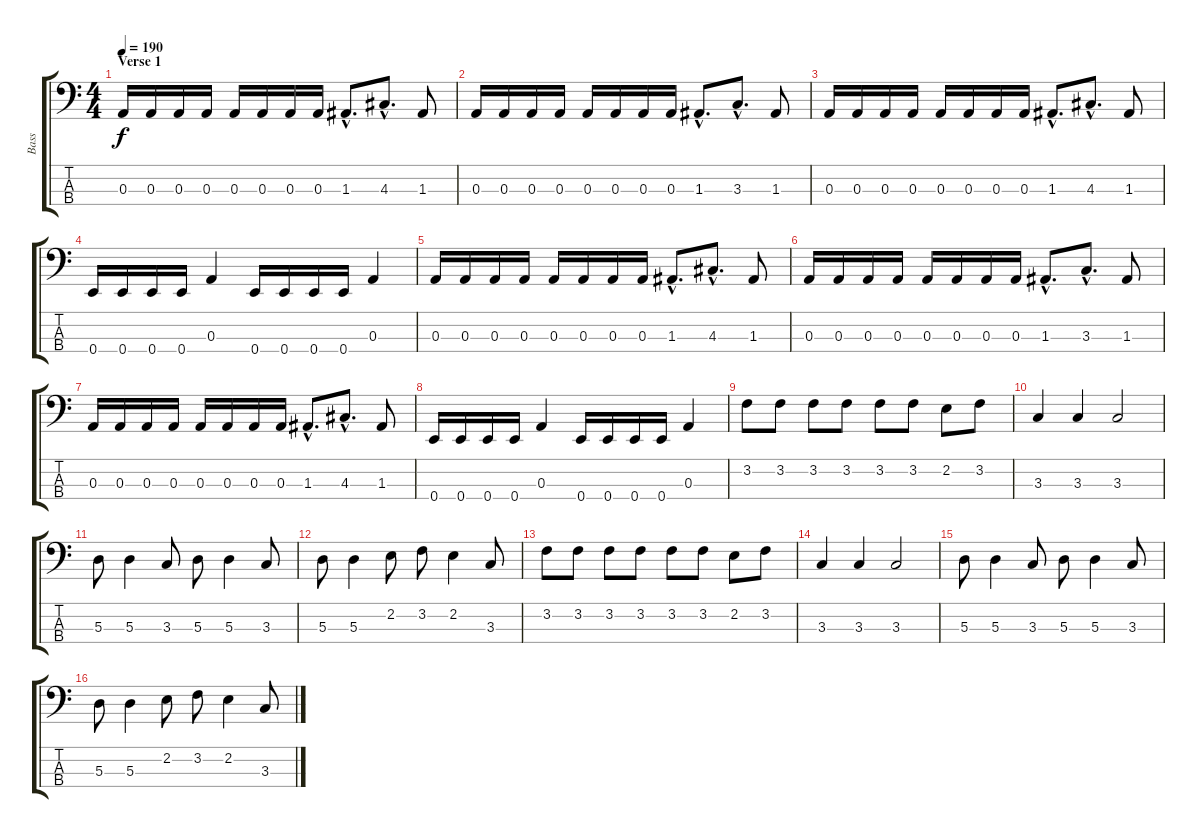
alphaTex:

\track ("Bass" "Bass") {instrument electricbasspick}
\staff {score tabs}
\tuning (G2 D2 A1 E1) {hide}
\ts (4 4)
\section ("" "Verse 1")
\tempo 190
\clef f4
\ks c
0.3.16{dy f} 0.3.16 0.3.16 0.3.16 0.3.16 0.3.16 0.3.16 0.3.16 1.3{hac}.8{d} 4.3{hac}.8{d} 1.3.8 |
0.3.16 0.3.16 0.3.16 0.3.16 0.3.16 0.3.16 0.3.16 0.3.16 1.3{hac}.8{d} 3.3{hac}.8{d} 1.3.8 |
0.3.16 0.3.16 0.3.16 0.3.16 0.3.16 0.3.16 0.3.16 0.3.16 1.3{hac}.8{d} 4.3{hac}.8{d} 1.3.8 |
0.4.16 0.4.16 0.4.16 0.4.16 0.3.4 0.4.16 0.4.16 0.4.16 0.4.16 0.3.4 |
0.3.16 0.3.16 0.3.16 0.3.16 0.3.16 0.3.16 0.3.16 0.3.16 1.3{hac}.8{d} 4.3{hac}.8{d} 1.3.8 |
0.3.16 0.3.16 0.3.16 0.3.16 0.3.16 0.3.16 0.3.16 0.3.16 1.3{hac}.8{d} 3.3{hac}.8{d} 1.3.8 |
0.3.16 0.3.16 0.3.16 0.3.16 0.3.16 0.3.16 0.3.16 0.3.16 1.3{hac}.8{d} 4.3{hac}.8{d} 1.3.8 |
0.4.16 0.4.16 0.4.16 0.4.16 0.3.4 0.4.16 0.4.16 0.4.16 0.4.16 0.3.4 |
3.2.8 3.2.8 3.2.8 3.2.8 3.2.8 3.2.8 2.2.8 3.2.8 |
3.3.4 3.3.4 3.3.2 |
5.3.8 5.3.4 3.3.8 5.3.8 5.3.4 3.3.8 |
5.3.8 5.3.4 2.2.8 3.2.8 2.2.4 3.3.8 |
3.2.8 3.2.8 3.2.8 3.2.8 3.2.8 3.2.8 2.2.8 3.2.8 |
3.3.4 3.3.4 3.3.2 |
5.3.8 5.3.4 3.3.8 5.3.8 5.3.4 3.3.8 |
5.3.8 5.3.4 2.2.8 3.2.8 2.2.4 3.3.8
